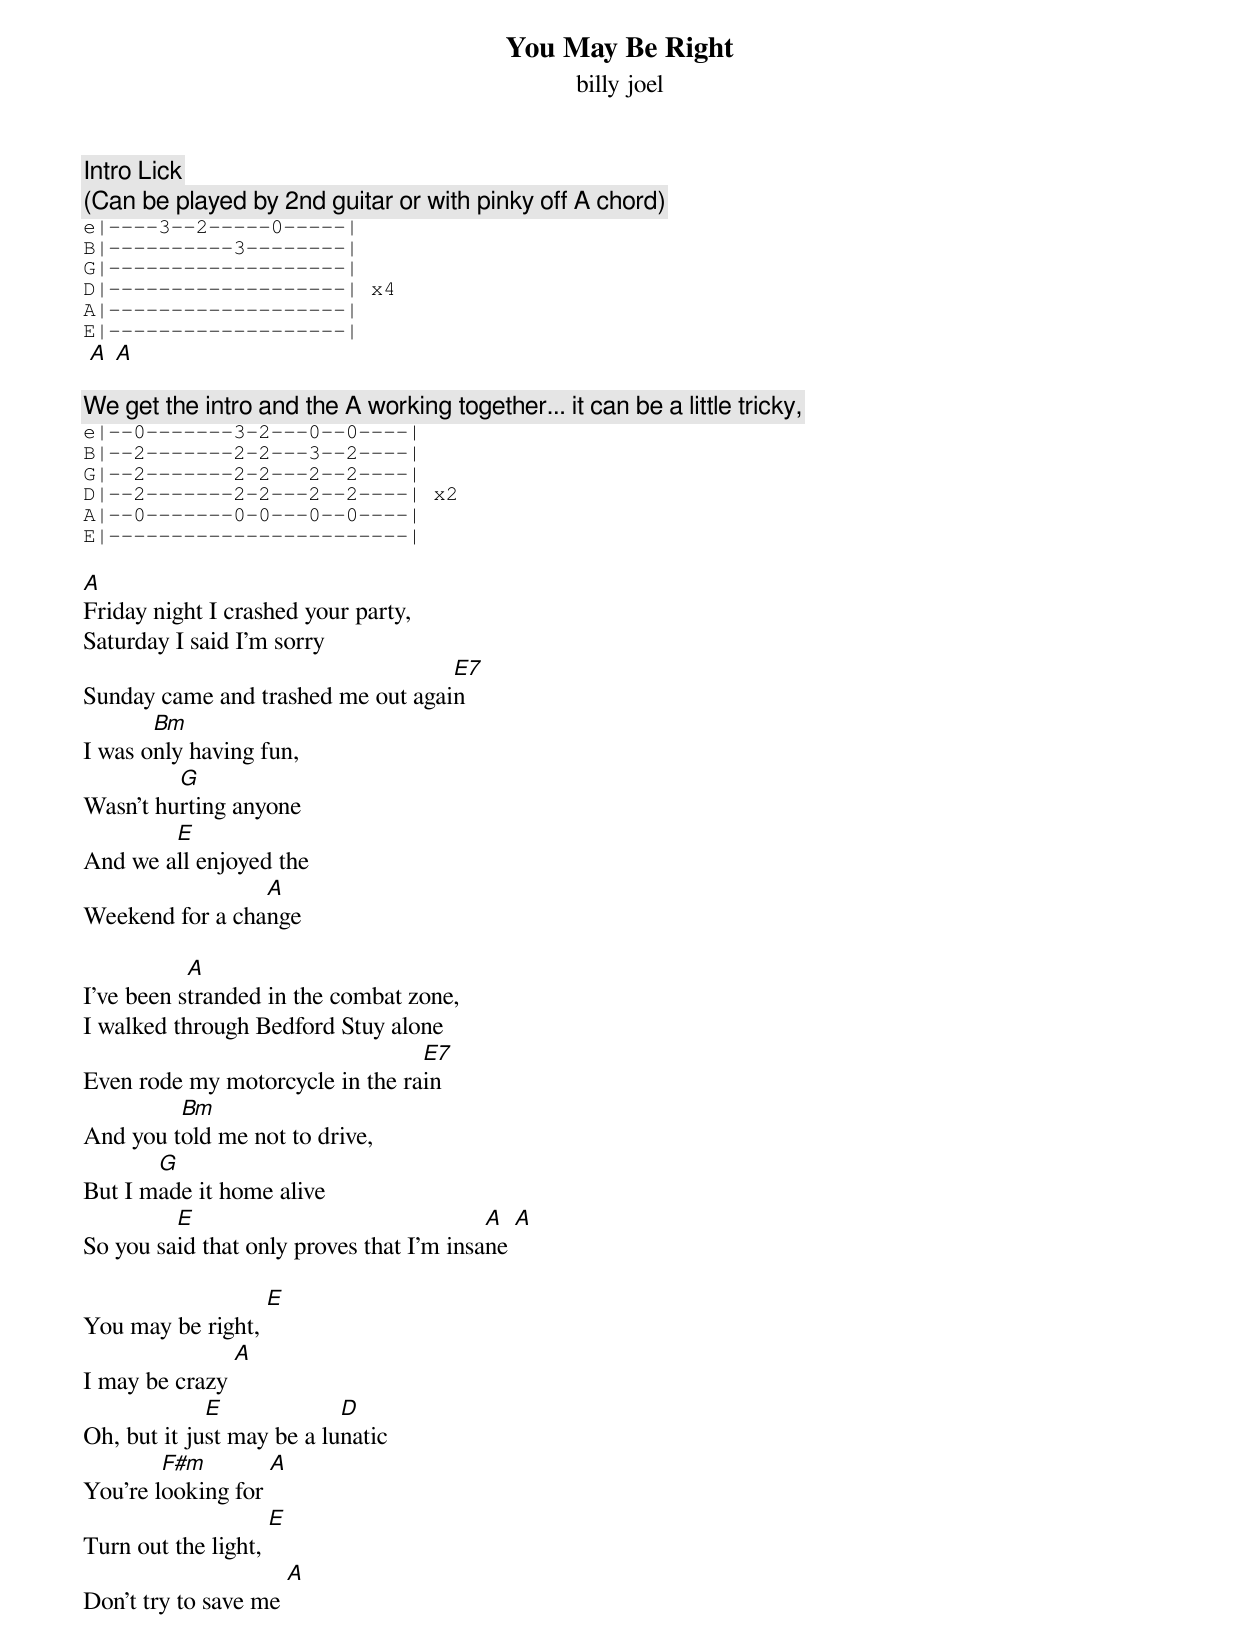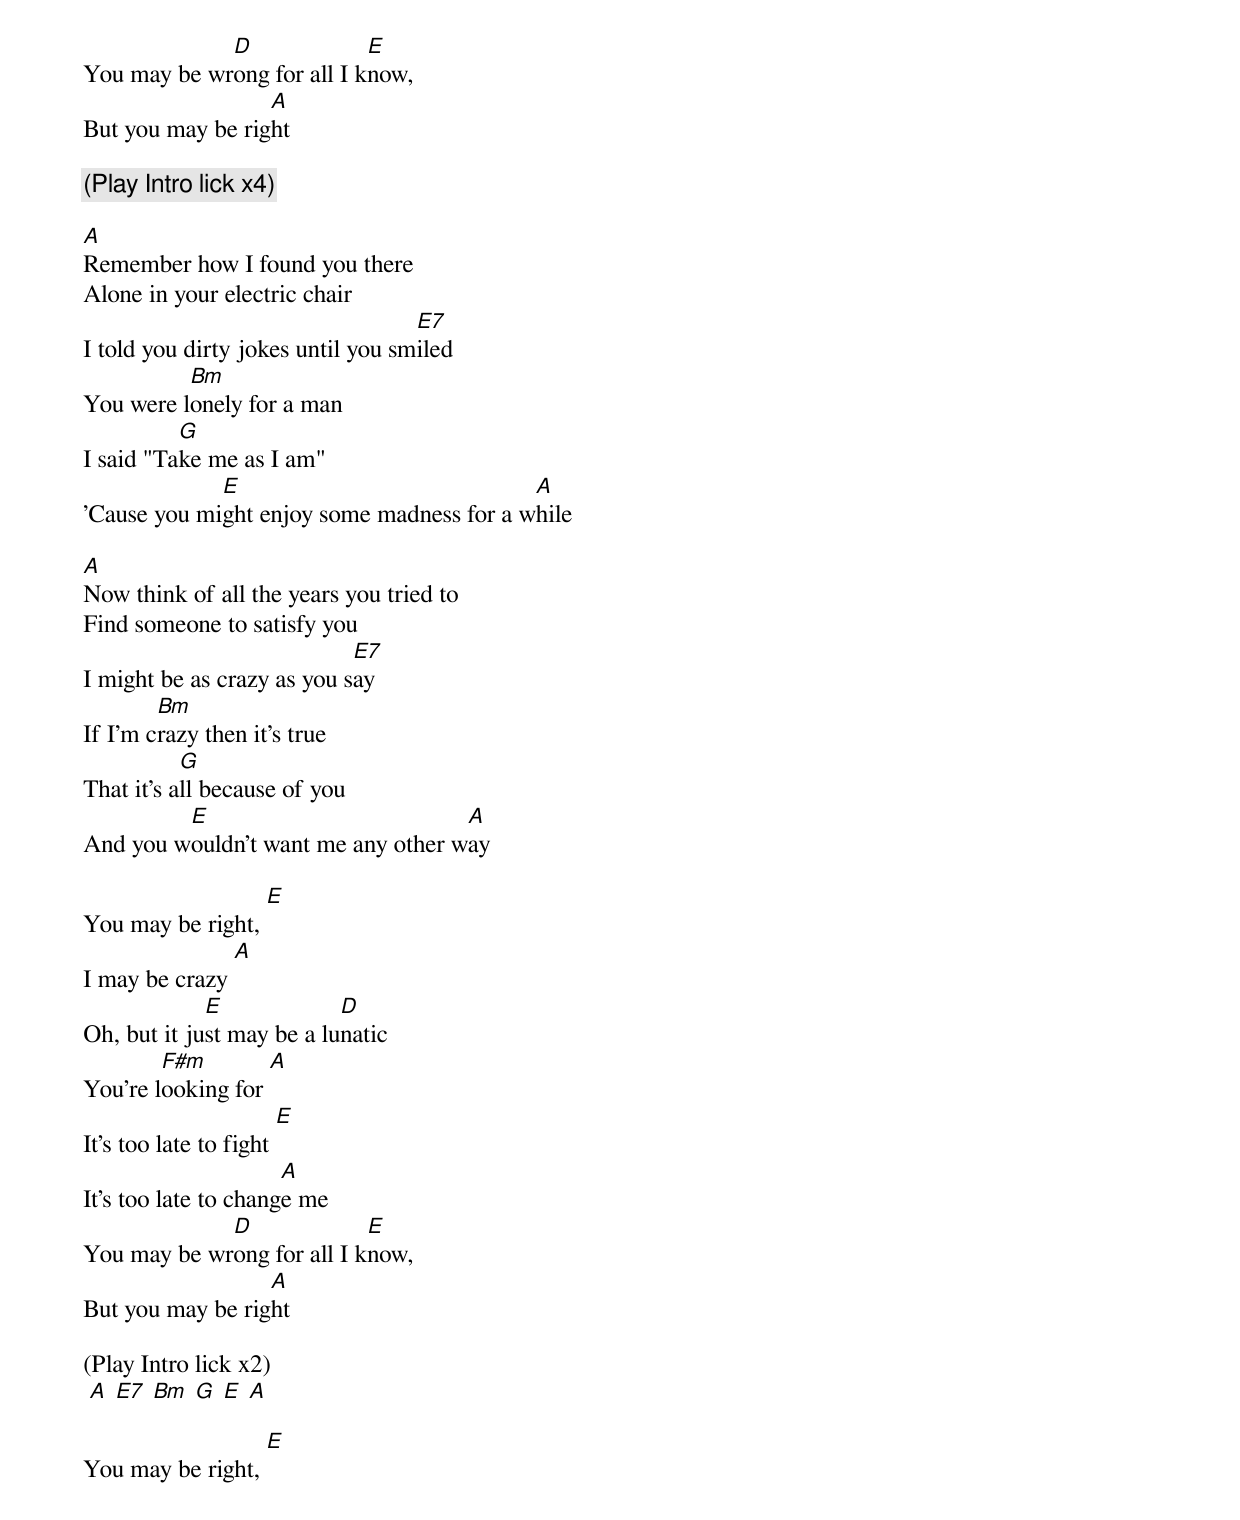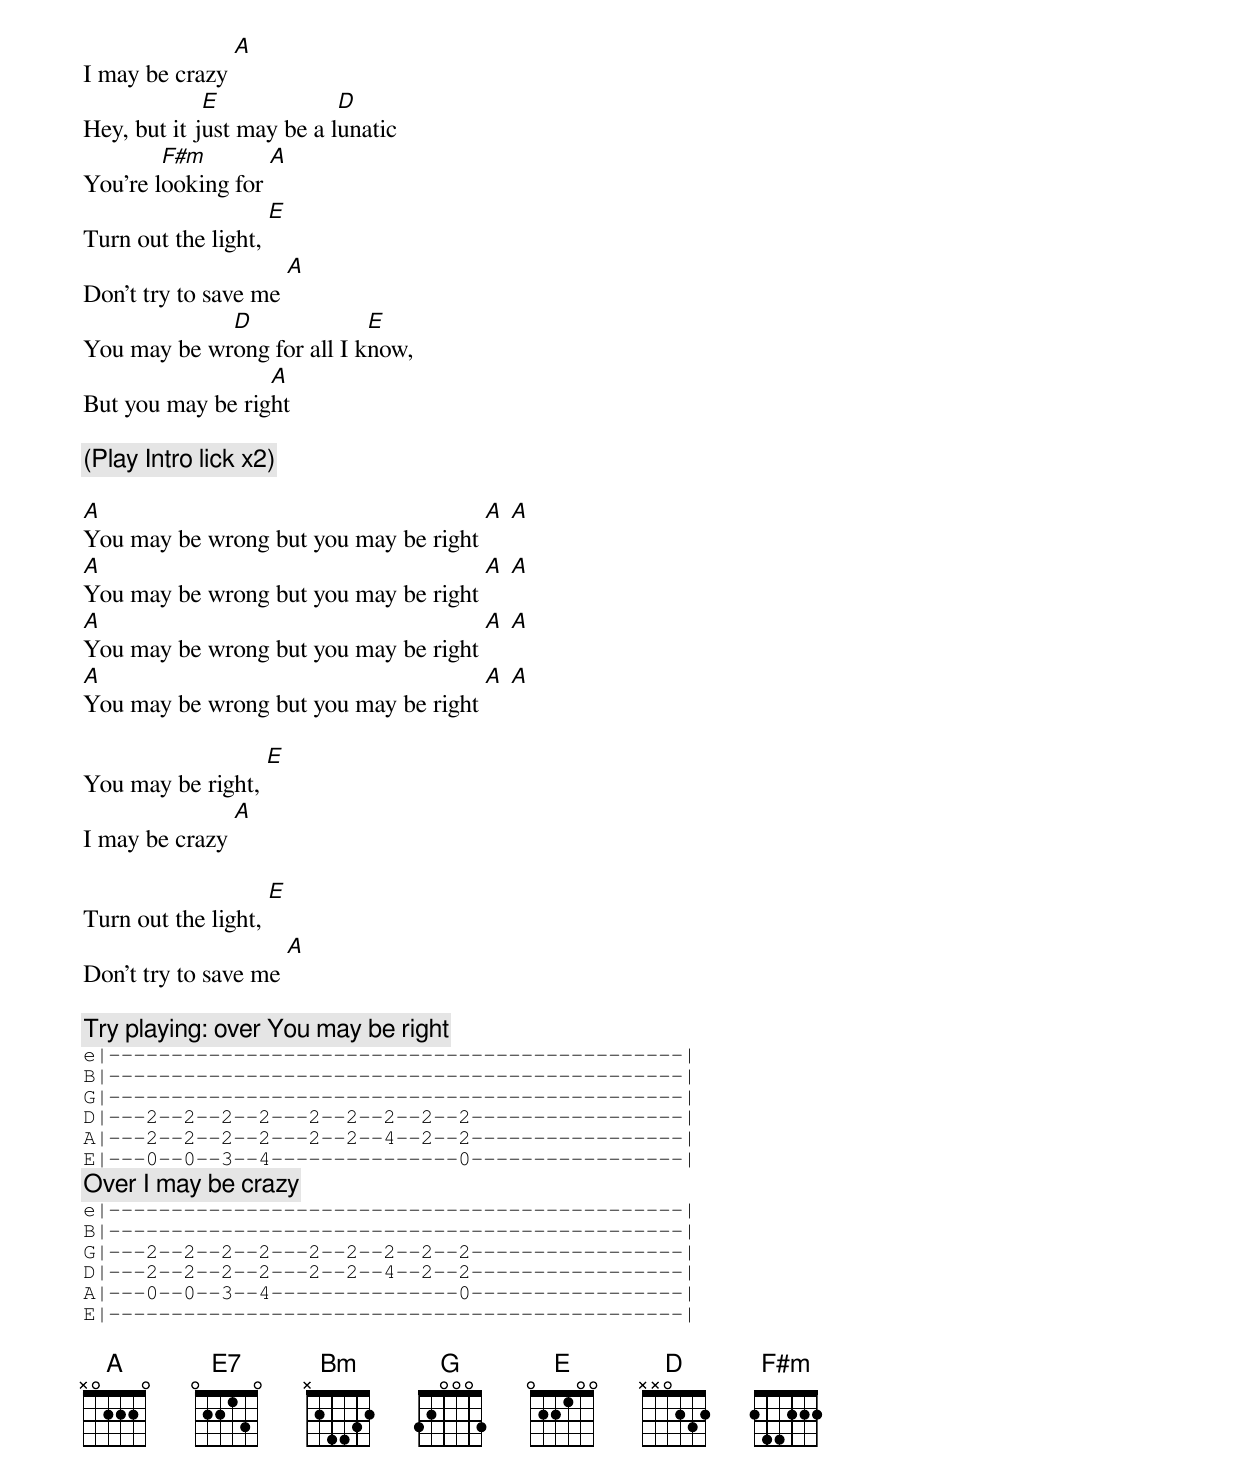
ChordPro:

{title: You May Be Right}
{subtitle: billy joel}
{c:Intro Lick}
{c:(Can be played by 2nd guitar or with pinky off A chord)}
{sot}
e|----3--2-----0-----|
B|----------3--------|
G|-------------------|
D|-------------------| x4
A|-------------------|
E|-------------------|
{eot}
 [A] [A]

{c:We get the intro and the A working together... it can be a little tricky, }
{sot}
e|--0-------3-2---0--0----|
B|--2-------2-2---3--2----|
G|--2-------2-2---2--2----|
D|--2-------2-2---2--2----| x2
A|--0-------0-0---0--0----|
E|------------------------|
{eot}

[A]Friday night I crashed your party,
Saturday I said I'm sorry
Sunday came and trashed me out agai[E7]n
I was o[Bm]nly having fun,
Wasn't hu[G]rting anyone
And we a[E]ll enjoyed the
Weekend for a cha[A]nge

I've been s[A]tranded in the combat zone,
I walked through Bedford Stuy alone
Even rode my motorcycle in the ra[E7]in
And you t[Bm]old me not to drive,
But I m[G]ade it home alive
So you sa[E]id that only proves that I'm insa[A]ne [A]

You may be right, [E]
I may be crazy [A]
Oh, but it ju[E]st may be a lu[D]natic
You're l[F#m]ooking for [A]
Turn out the light, [E]
Don't try to save me [A]
You may be wr[D]ong for all I k[E]now,
But you may be rig[A]ht

{c:(Play Intro lick x4)}

[A]Remember how I found you there
Alone in your electric chair
I told you dirty jokes until you sm[E7]iled
You were l[Bm]onely for a man
I said "Ta[G]ke me as I am"
'Cause you mi[E]ght enjoy some madness for a w[A]hile

[A]Now think of all the years you tried to
Find someone to satisfy you
I might be as crazy as you s[E7]ay
If I'm c[Bm]razy then it's true
That it's a[G]ll because of you
And you w[E]ouldn't want me any other w[A]ay

You may be right, [E]
I may be crazy [A]
Oh, but it ju[E]st may be a lu[D]natic
You're l[F#m]ooking for [A]
It's too late to fight [E]
It's too late to chang[A]e me
You may be wr[D]ong for all I k[E]now,
But you may be rig[A]ht

(Play Intro lick x2)
 [A] [E7] [Bm] [G] [E] [A]

You may be right, [E]
I may be crazy [A]
Hey, but it j[E]ust may be a l[D]unatic
You're l[F#m]ooking for [A]
Turn out the light, [E]
Don't try to save me [A]
You may be wr[D]ong for all I k[E]now,
But you may be rig[A]ht

{c:(Play Intro lick x2)}

[A]You may be wrong but you may be right [A] [A]
[A]You may be wrong but you may be right [A] [A]
[A]You may be wrong but you may be right [A] [A]
[A]You may be wrong but you may be right [A] [A]

You may be right, [E]
I may be crazy [A]

Turn out the light, [E]
Don't try to save me [A]

{c:Try playing: over You may be right}
{sot}
e|----------------------------------------------|
B|----------------------------------------------|
G|----------------------------------------------|
D|---2--2--2--2---2--2--2--2--2-----------------|
A|---2--2--2--2---2--2--4--2--2-----------------|
E|---0--0--3--4---------------0-----------------|
{eot}
{c:Over I may be crazy}
{sot}
e|----------------------------------------------|
B|----------------------------------------------|
G|---2--2--2--2---2--2--2--2--2-----------------|
D|---2--2--2--2---2--2--4--2--2-----------------|
A|---0--0--3--4---------------0-----------------|
E|----------------------------------------------|
{eot}

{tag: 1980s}
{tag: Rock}
